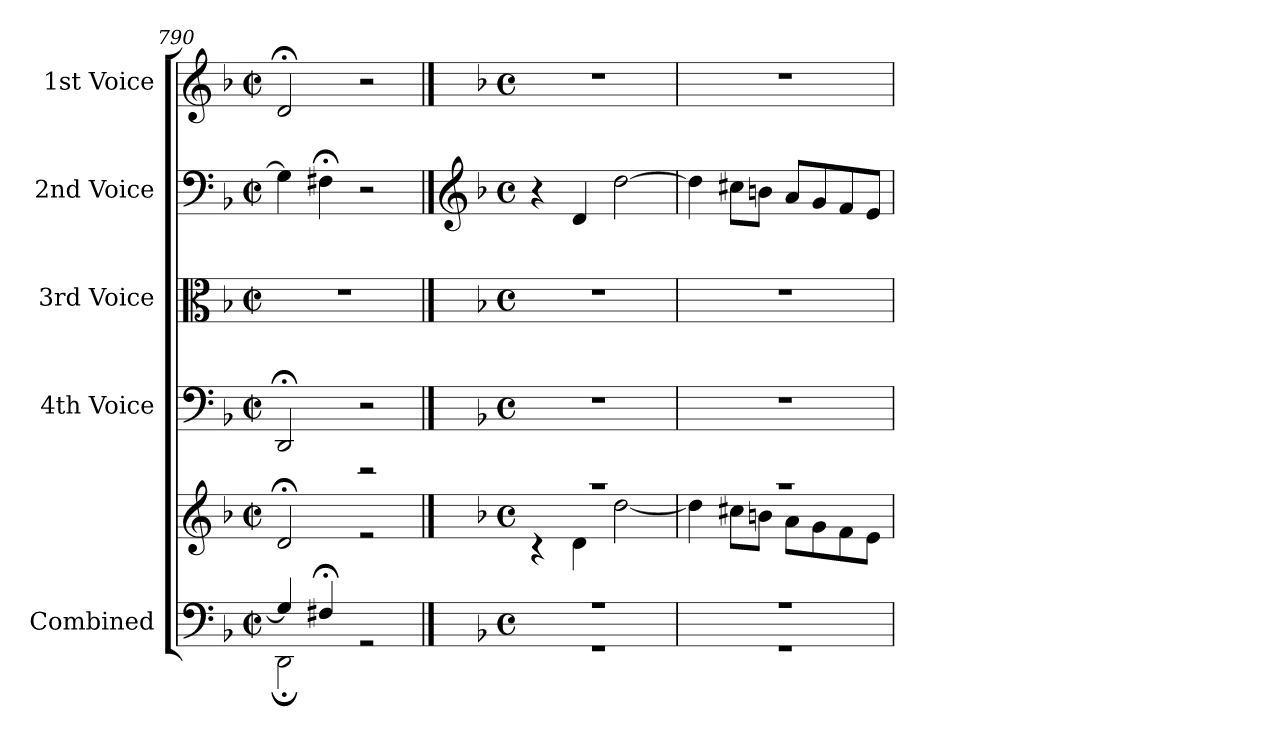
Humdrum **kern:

**kern	**kern	**kern	**kern	**kern	**kern
*part5	*part5	*part4	*part3	*part2	*part1
*staff6	*staff5	*staff4	*staff3	*staff2	*staff1
*I"Combined	*	*I"4th Voice	*I"3rd Voice	*I"2nd Voice	*I"1st Voice
*clefF4	*clefG2	*clefF4	*clefC3	*clefF4	*clefG2
*k[b-]	*k[b-]	*k[b-]	*k[b-]	*k[b-]	*k[b-]
*M2/2	*M2/2	*M2/2	*M2/2	*M2/2	*M2/2
*met(c|)	*met(c|)	*met(c|)	*met(c|)	*met(c|)	*met(c|)
*MM80	*MM80	*MM80	*MM80	*MM80	*MM80
=790	=790	=790	=790	=790	=790
*^	*^	*	*	*	*
4G/]	2DD;\	2d;</	2ryy	2DD;</	1r	4G\]	2d;</
4F#X;</	.	.	.	.	.	4F#X;<\	.
2ryy	2rGG	2re	2rccc	2r	.	2r	2r
!!LO:PB:g=z
==791	==791	==791	==791	==791	==791	==791	==791
*	*	*	*	*	*	*clefG2	*
*k[b-]	*	*k[b-]	*	*k[b-]	*k[b-]	*k[b-]	*k[b-]
*M4/4	*	*M4/4	*	*M4/4	*M4/4	*M4/4	*M4/4
*met(c)	*	*met(c)	*	*met(c)	*met(c)	*met(c)	*met(c)
*	*	*	*	*	*	*	*MM110
1r	1r	1r	4r	1r	1r	4r	1r
.	.	.	4d\	.	.	4d/	.
.	.	.	[2dd\	.	.	[2dd\	.
=792	=792	=792	=792	=792	=792	=792	=792
1r	1r	1r	4dd\]	1r	1r	4dd\]	1r
.	.	.	8cc#X\L	.	.	8cc#X\L	.
.	.	.	8bn\J	.	.	8bn\J	.
.	.	.	8a\L	.	.	8a/L	.
.	.	.	8g\	.	.	8g/	.
.	.	.	8f\	.	.	8f/	.
.	.	.	8e\J	.	.	8e/J	.
*v	*v	*	*	*	*	*	*
*	*v	*v	*	*	*	*
=	=	=	=	=	=
*-	*-	*-	*-	*-	*-
